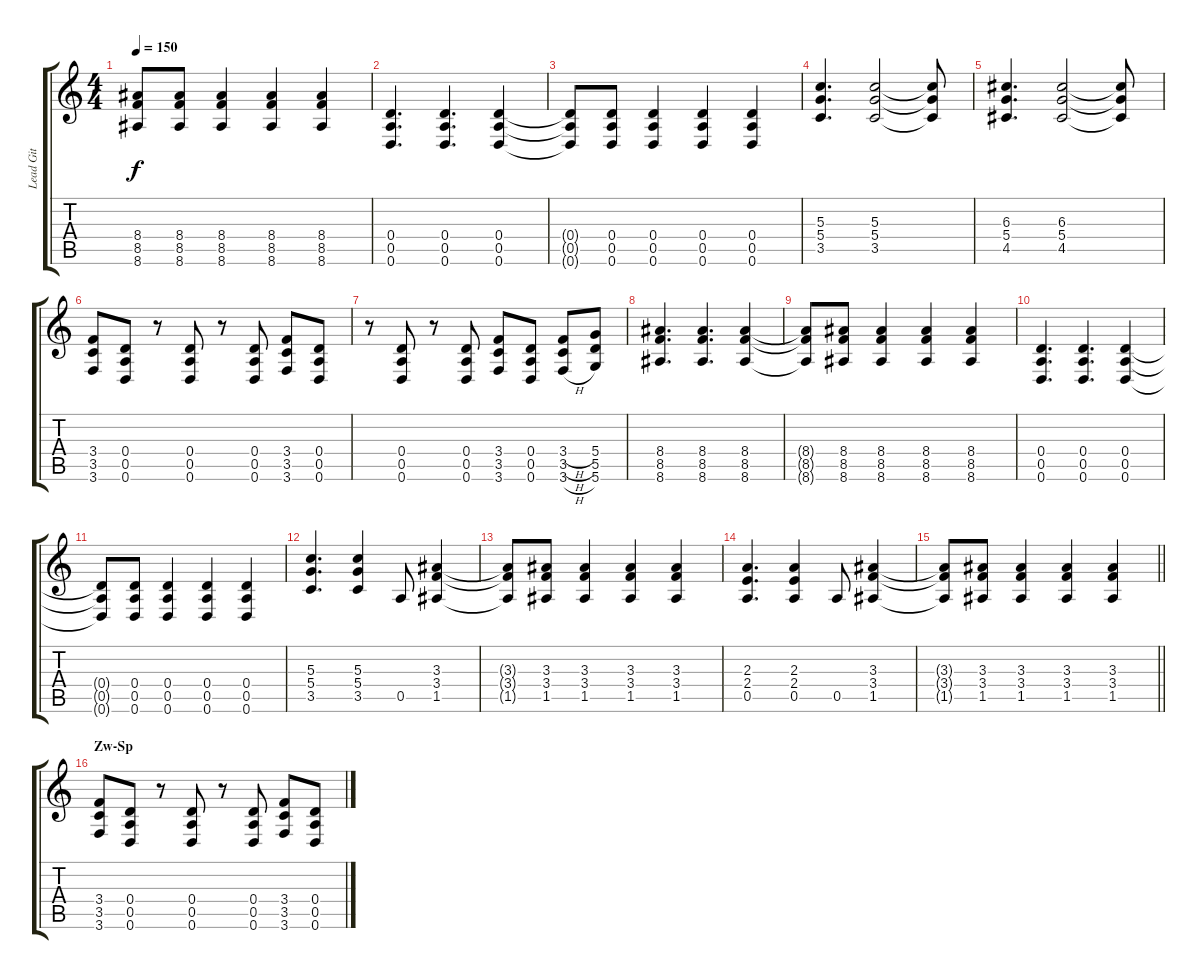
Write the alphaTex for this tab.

\track ("Lead Git" "Lead Git") {instrument acousticguitarsteel}
\staff {score tabs}
\tuning (E4 B3 G3 D3 A2 D2) {hide}
\ts (4 4)
\tempo 150
\clef g2
\ks c
(8.4{t} 8.5{t} 8.6{t}).8{dy f} (8.4 8.5 8.6).8 (8.4 8.5 8.6).4 (8.4 8.5 8.6).4 (8.4 8.5 8.6).4 |
(0.4 0.5 0.6).4{d} (0.4 0.5 0.6).4{d} (0.4 0.5 0.6).4 |
(0.4{t} 0.5{t} 0.6{t}).8 (0.4 0.5 0.6).8 (0.4 0.5 0.6).4 (0.4 0.5 0.6).4 (0.4 0.5 0.6).4 |
(5.3 5.4 3.5).4{d} (5.3 5.4 3.5).2 (5.3{t} 5.4{t} 3.5{t}).8 |
(6.3 5.4 4.5).4{d} (6.3 5.4 4.5).2 (6.3{t} 5.4{t} 4.5{t}).8 |
(3.4 3.5 3.6).8 (0.4 0.5 0.6).8 r.8 (0.4 0.5 0.6).8 r.8 (0.4 0.5 0.6).8 (3.4 3.5 3.6).8 (0.4 0.5 0.6).8 |
r.8 (0.4 0.5 0.6).8 r.8 (0.4 0.5 0.6).8 (3.4 3.5 3.6).8 (0.4 0.5 0.6).8 (3.4{h} 3.5{h} 3.6{h}).8 (5.4 5.5 5.6).8 |
(8.4 8.5 8.6).4{d} (8.4 8.5 8.6).4{d} (8.4 8.5 8.6).4 |
(8.4{t} 8.5{t} 8.6{t}).8 (8.4 8.5 8.6).8 (8.4 8.5 8.6).4 (8.4 8.5 8.6).4 (8.4 8.5 8.6).4 |
(0.4 0.5 0.6).4{d} (0.4 0.5 0.6).4{d} (0.4 0.5 0.6).4 |
(0.4{t} 0.5{t} 0.6{t}).8 (0.4 0.5 0.6).8 (0.4 0.5 0.6).4 (0.4 0.5 0.6).4 (0.4 0.5 0.6).4 |
(5.3 5.4 3.5).4{d} (5.3 5.4 3.5).4 0.5.8 (3.3 3.4 1.5).4 |
(3.3{t} 3.4{t} 1.5{t}).8 (3.3 3.4 1.5).8 (3.3 3.4 1.5).4 (3.3 3.4 1.5).4 (3.3 3.4 1.5).4 |
(2.3 2.4 0.5).4{d} (2.3 2.4 0.5).4 0.5.8 (3.3 3.4 1.5).4 |
\barLineRight lightlight
(3.3{t} 3.4{t} 1.5{t}).8 (3.3 3.4 1.5).8 (3.3 3.4 1.5).4 (3.3 3.4 1.5).4 (3.3 3.4 1.5).4 |
\section ("" "Zw-Sp")
(3.4 3.5 3.6).8 (0.4 0.5 0.6).8 r.8 (0.4 0.5 0.6).8 r.8 (0.4 0.5 0.6).8 (3.4 3.5 3.6).8 (0.4 0.5 0.6).8
